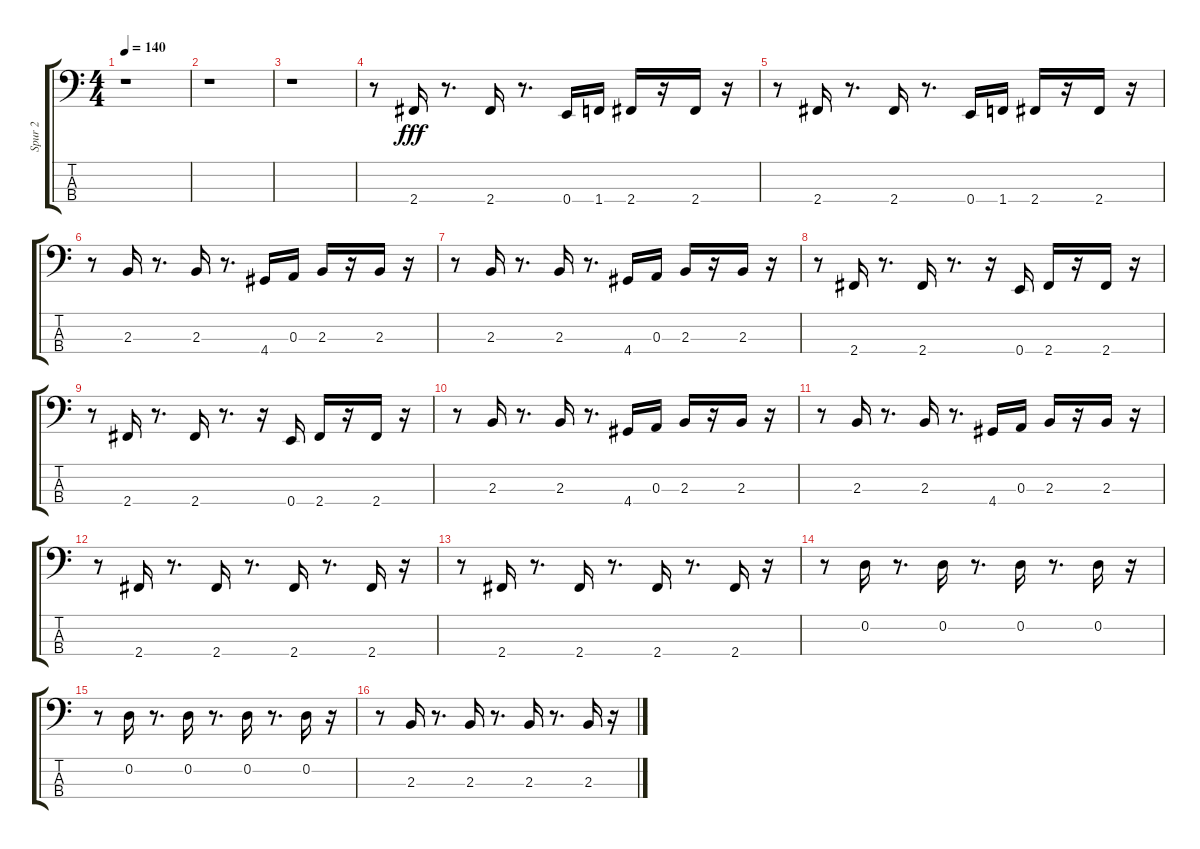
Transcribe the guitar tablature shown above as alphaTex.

\track ("Spur 2" "Spur 2") {instrument electricbassfinger}
\staff {score tabs}
\tuning (G2 D2 A1 E1) {hide}
\ts (4 4)
\tempo 140
\clef f4
\ks c
r.1{dy fff} |
r.1 |
r.1 |
r.8 2.4.16 r.8{d} 2.4.16 r.8{d} 0.4.16 1.4.16 2.4.16 r.16 2.4.16 r.16 |
r.8 2.4.16 r.8{d} 2.4.16 r.8{d} 0.4.16 1.4.16 2.4.16 r.16 2.4.16 r.16 |
r.8 2.3.16 r.8{d} 2.3.16 r.8{d} 4.4.16 0.3.16 2.3.16 r.16 2.3.16 r.16 |
r.8 2.3.16 r.8{d} 2.3.16 r.8{d} 4.4.16 0.3.16 2.3.16 r.16 2.3.16 r.16 |
r.8 2.4.16 r.8{d} 2.4.16 r.8{d} r.16 0.4.16 2.4.16 r.16 2.4.16 r.16 |
r.8 2.4.16 r.8{d} 2.4.16 r.8{d} r.16 0.4.16 2.4.16 r.16 2.4.16 r.16 |
r.8 2.3.16 r.8{d} 2.3.16 r.8{d} 4.4.16 0.3.16 2.3.16 r.16 2.3.16 r.16 |
r.8 2.3.16 r.8{d} 2.3.16 r.8{d} 4.4.16 0.3.16 2.3.16 r.16 2.3.16 r.16 |
r.8 2.4.16 r.8{d} 2.4.16 r.8{d} 2.4.16 r.8{d} 2.4.16 r.16 |
r.8 2.4.16 r.8{d} 2.4.16 r.8{d} 2.4.16 r.8{d} 2.4.16 r.16 |
r.8 0.2.16 r.8{d} 0.2.16 r.8{d} 0.2.16 r.8{d} 0.2.16 r.16 |
r.8 0.2.16 r.8{d} 0.2.16 r.8{d} 0.2.16 r.8{d} 0.2.16 r.16 |
r.8 2.3.16 r.8{d} 2.3.16 r.8{d} 2.3.16 r.8{d} 2.3.16 r.16
